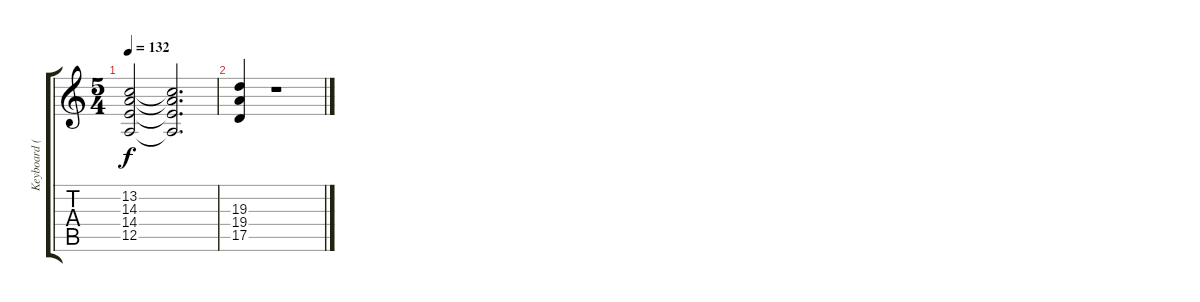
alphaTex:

\track ("Keyboard (strings)" "Keyboard (") {instrument stringensemble1}
\staff {score tabs}
\tuning (E4 B3 G3 D3 A2 E2) {hide}
\ts (5 4)
\tempo 132
\clef g2
\ks c
(13.2 14.3 14.4 12.5).2{dy f} (13.2{t} 14.3{t} 14.4{t} 12.5{t}).2{d} |
(19.3 19.4 17.5).4 r.1
